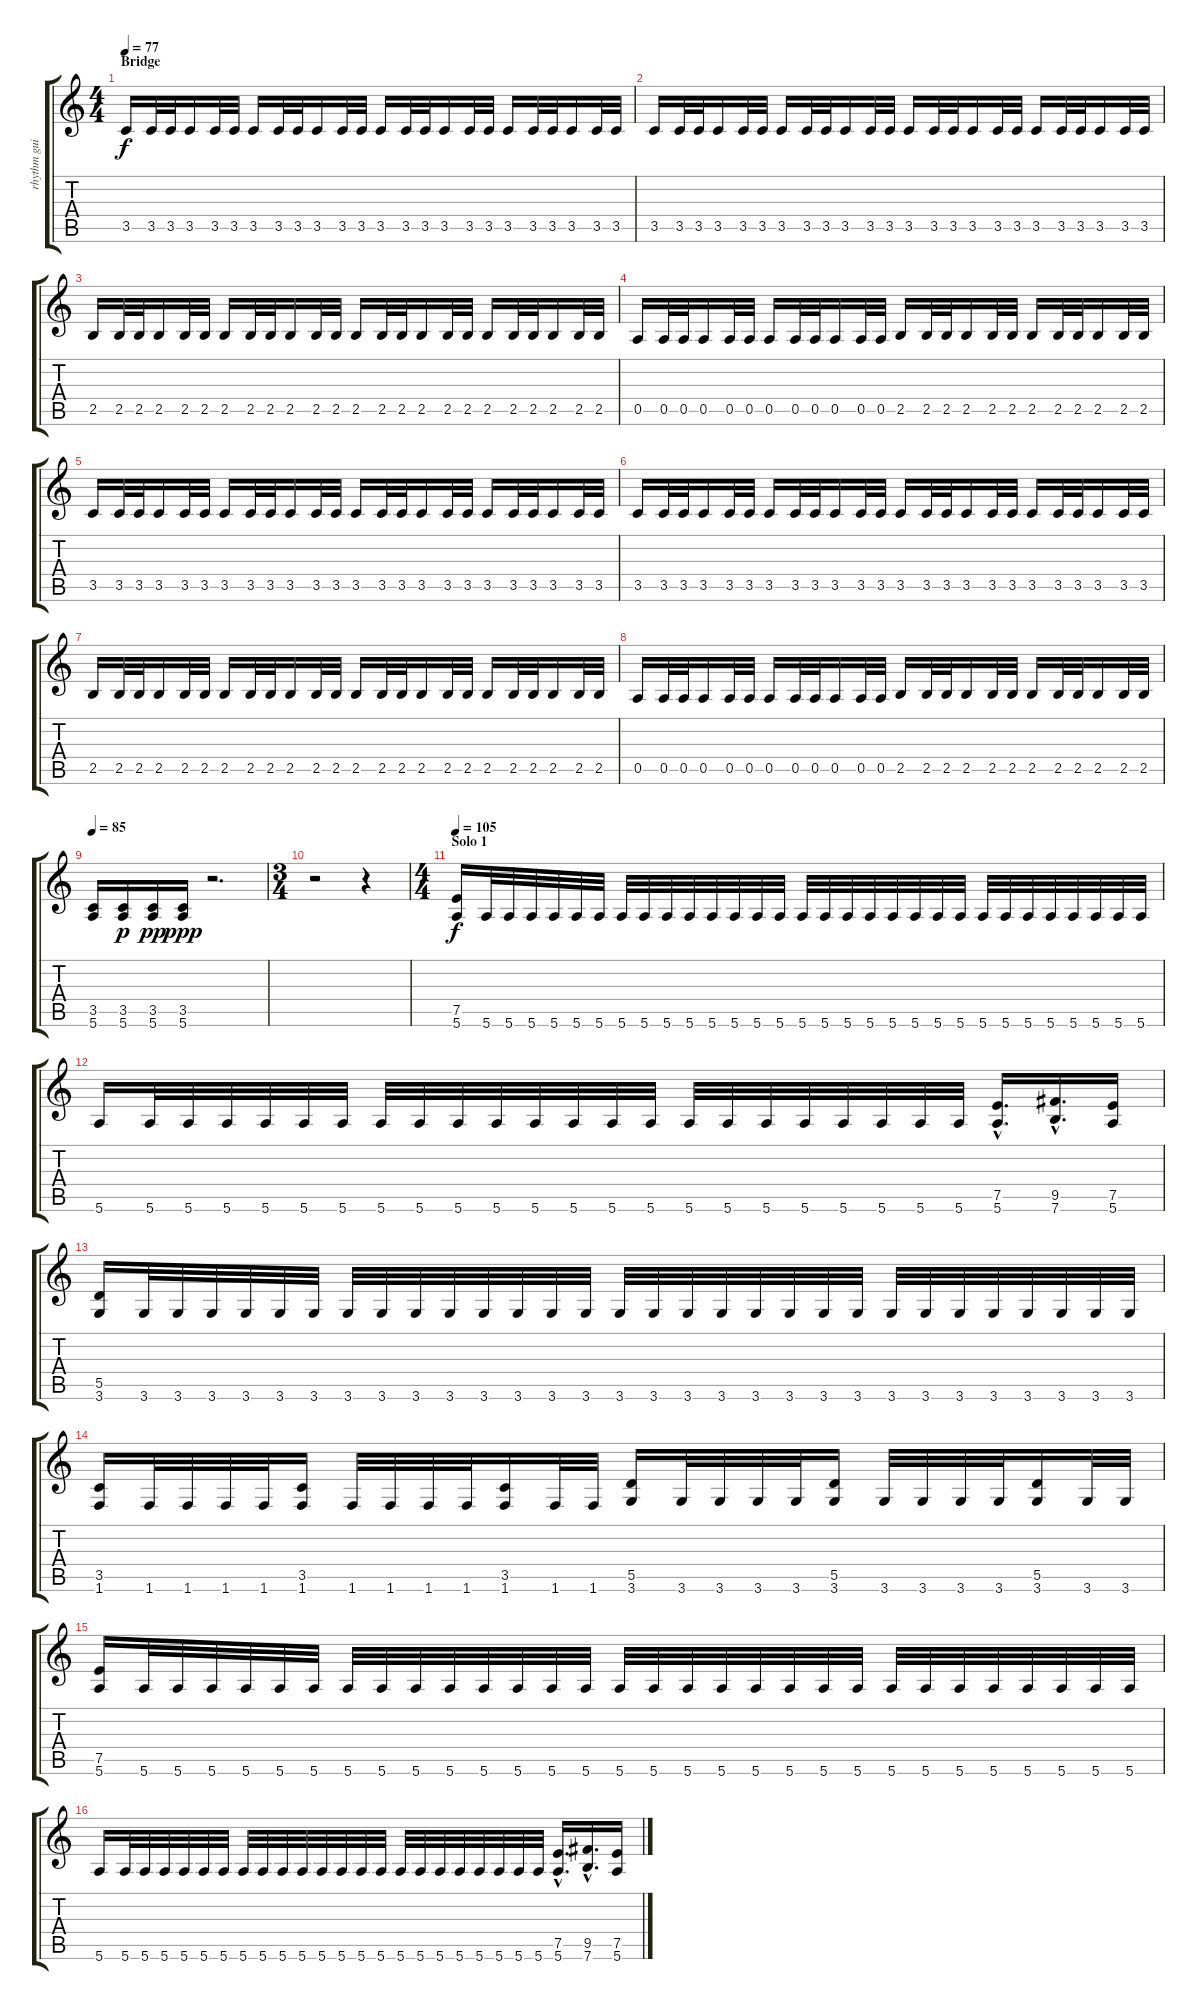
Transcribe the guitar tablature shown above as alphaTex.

\track ("rhythm guitar 2" "rhythm gui") {instrument overdrivenguitar}
\staff {score tabs}
\tuning (E4 B3 G3 D3 A2 E2) {hide}
\ts (4 4)
\section ("" "Bridge")
\tempo 77
\clef g2
\ks c
3.5.16{dy f} 3.5.32 3.5.32 3.5.16 3.5.32 3.5.32 3.5.16 3.5.32 3.5.32 3.5.16 3.5.32 3.5.32 3.5.16 3.5.32 3.5.32 3.5.16 3.5.32 3.5.32 3.5.16 3.5.32 3.5.32 3.5.16 3.5.32 3.5.32 |
3.5.16 3.5.32 3.5.32 3.5.16 3.5.32 3.5.32 3.5.16 3.5.32 3.5.32 3.5.16 3.5.32 3.5.32 3.5.16 3.5.32 3.5.32 3.5.16 3.5.32 3.5.32 3.5.16 3.5.32 3.5.32 3.5.16 3.5.32 3.5.32 |
2.5.16 2.5.32 2.5.32 2.5.16 2.5.32 2.5.32 2.5.16 2.5.32 2.5.32 2.5.16 2.5.32 2.5.32 2.5.16 2.5.32 2.5.32 2.5.16 2.5.32 2.5.32 2.5.16 2.5.32 2.5.32 2.5.16 2.5.32 2.5.32 |
0.5.16 0.5.32 0.5.32 0.5.16 0.5.32 0.5.32 0.5.16 0.5.32 0.5.32 0.5.16 0.5.32 0.5.32 2.5.16 2.5.32 2.5.32 2.5.16 2.5.32 2.5.32 2.5.16 2.5.32 2.5.32 2.5.16 2.5.32 2.5.32 |
3.5.16 3.5.32 3.5.32 3.5.16 3.5.32 3.5.32 3.5.16 3.5.32 3.5.32 3.5.16 3.5.32 3.5.32 3.5.16 3.5.32 3.5.32 3.5.16 3.5.32 3.5.32 3.5.16 3.5.32 3.5.32 3.5.16 3.5.32 3.5.32 |
3.5.16 3.5.32 3.5.32 3.5.16 3.5.32 3.5.32 3.5.16 3.5.32 3.5.32 3.5.16 3.5.32 3.5.32 3.5.16 3.5.32 3.5.32 3.5.16 3.5.32 3.5.32 3.5.16 3.5.32 3.5.32 3.5.16 3.5.32 3.5.32 |
2.5.16 2.5.32 2.5.32 2.5.16 2.5.32 2.5.32 2.5.16 2.5.32 2.5.32 2.5.16 2.5.32 2.5.32 2.5.16 2.5.32 2.5.32 2.5.16 2.5.32 2.5.32 2.5.16 2.5.32 2.5.32 2.5.16 2.5.32 2.5.32 |
0.5.16 0.5.32 0.5.32 0.5.16 0.5.32 0.5.32 0.5.16 0.5.32 0.5.32 0.5.16 0.5.32 0.5.32 2.5.16 2.5.32 2.5.32 2.5.16 2.5.32 2.5.32 2.5.16 2.5.32 2.5.32 2.5.16 2.5.32 2.5.32 |
\tempo 85
(3.5 5.6).16 (3.5 5.6).16{dy p} (3.5 5.6).16{dy pp} (3.5 5.6).16{dy ppp} r.2{d} |
\ts (3 4)
r.2 r.4 |
\ts (4 4)
\section ("" "Solo 1")
\tempo 105
(7.5 5.6).16{dy f} 5.6.32 5.6.32 5.6.32 5.6.32 5.6.32 5.6.32 5.6.32 5.6.32 5.6.32 5.6.32 5.6.32 5.6.32 5.6.32 5.6.32 5.6.32 5.6.32 5.6.32 5.6.32 5.6.32 5.6.32 5.6.32 5.6.32 5.6.32 5.6.32 5.6.32 5.6.32 5.6.32 5.6.32 5.6.32 5.6.32 |
5.6.16 5.6.32 5.6.32 5.6.32 5.6.32 5.6.32 5.6.32 5.6.32 5.6.32 5.6.32 5.6.32 5.6.32 5.6.32 5.6.32 5.6.32 5.6.32 5.6.32 5.6.32 5.6.32 5.6.32 5.6.32 5.6.32 5.6.32 (7.5{hac} 5.6{hac}).16{d} (9.5{hac} 7.6{hac}).16{d} (7.5 5.6).16 |
(5.5 3.6).16 3.6.32 3.6.32 3.6.32 3.6.32 3.6.32 3.6.32 3.6.32 3.6.32 3.6.32 3.6.32 3.6.32 3.6.32 3.6.32 3.6.32 3.6.32 3.6.32 3.6.32 3.6.32 3.6.32 3.6.32 3.6.32 3.6.32 3.6.32 3.6.32 3.6.32 3.6.32 3.6.32 3.6.32 3.6.32 3.6.32 |
(3.5 1.6).16 1.6.32 1.6.32 1.6.32 1.6.32 (3.5 1.6).16 1.6.32 1.6.32 1.6.32 1.6.32 (3.5 1.6).16 1.6.32 1.6.32 (5.5 3.6).16 3.6.32 3.6.32 3.6.32 3.6.32 (5.5 3.6).16 3.6.32 3.6.32 3.6.32 3.6.32 (5.5 3.6).16 3.6.32 3.6.32 |
(7.5 5.6).16 5.6.32 5.6.32 5.6.32 5.6.32 5.6.32 5.6.32 5.6.32 5.6.32 5.6.32 5.6.32 5.6.32 5.6.32 5.6.32 5.6.32 5.6.32 5.6.32 5.6.32 5.6.32 5.6.32 5.6.32 5.6.32 5.6.32 5.6.32 5.6.32 5.6.32 5.6.32 5.6.32 5.6.32 5.6.32 5.6.32 |
5.6.16 5.6.32 5.6.32 5.6.32 5.6.32 5.6.32 5.6.32 5.6.32 5.6.32 5.6.32 5.6.32 5.6.32 5.6.32 5.6.32 5.6.32 5.6.32 5.6.32 5.6.32 5.6.32 5.6.32 5.6.32 5.6.32 5.6.32 (7.5{hac} 5.6{hac}).16{d} (9.5{hac} 7.6{hac}).16{d} (7.5 5.6).16
